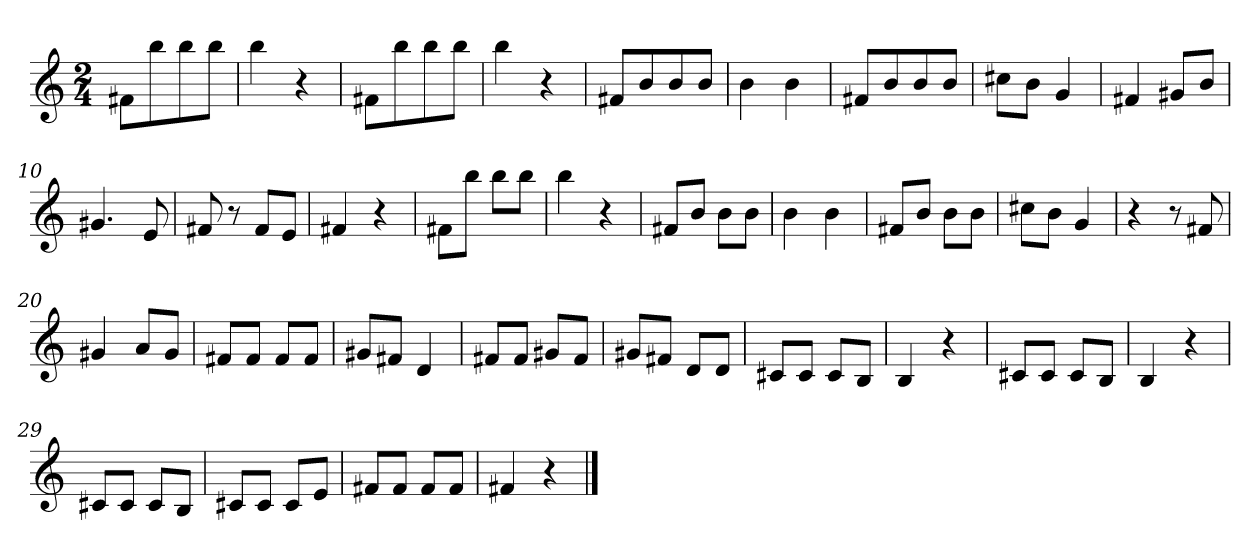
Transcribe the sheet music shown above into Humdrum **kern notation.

**kern
*part1
*staff1
*clefG2
*M2/4
=1
8f#XL
8bb
8bb
8bbJ
=2
4bb
4r
=3
8f#XL
8bb
8bb
8bbJ
=4
4bb
4r
=5
8f#XL
8b
8b
8bJ
=6
4b
4b
=7
8f#XL
8b
8b
8bJ
=8
8cc#XL
8bJ
4g
=9
4f#X
8g#XL
8bJ
=10
4.g#X
8e
=11
8f#X
8r
8f#L
8eJ
=12
4f#X
4r
=13
8f#XL
8bbJ
8bbL
8bbJ
=14
4bb
4r
=15
8f#XL
8bJ
8bL
8bJ
=16
4b
4b
=17
8f#XL
8bJ
8bL
8bJ
=18
8cc#XL
8bJ
4g
=19
4r
8r
8f#X
=20
4g#X
8aL
8g#J
=21
8f#XL
8f#J
8f#L
8f#J
=22
8g#XL
8f#XJ
4d
=23
8f#XL
8f#J
8g#XL
8f#J
=24
8g#XL
8f#XJ
8dL
8dJ
=25
8c#XL
8c#J
8c#L
8BJ
=26
4B
4r
=27
8c#XL
8c#J
8c#L
8BJ
=28
4B
4r
=29
8c#XL
8c#J
8c#L
8BJ
=30
8c#XL
8c#J
8c#L
8eJ
=31
8f#XL
8f#J
8f#L
8f#J
=32
4f#X
4r
==
*-
